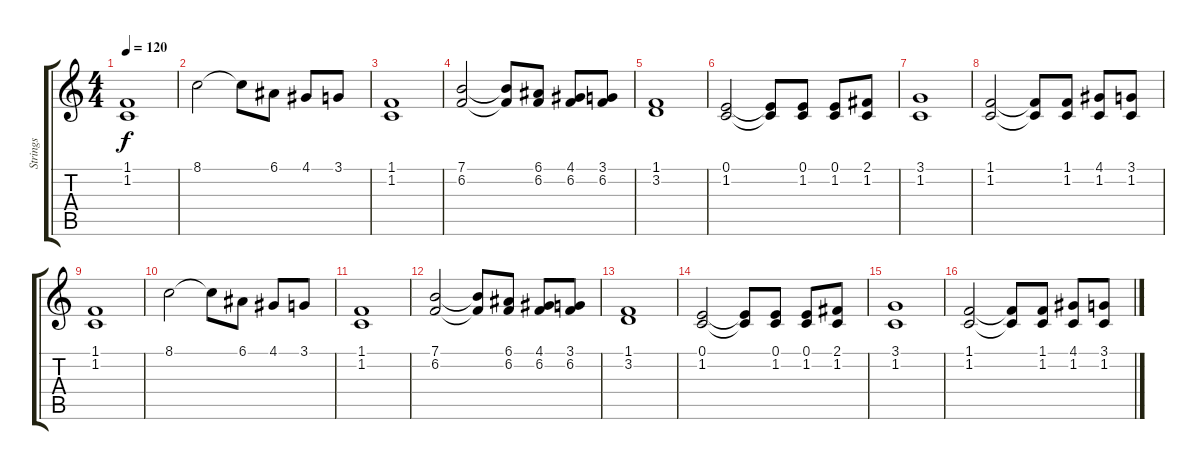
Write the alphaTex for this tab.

\track ("Strings" "Strings") {instrument synthstrings1}
\staff {score tabs}
\tuning (E4 B3 G3 D3 A2 E2) {hide}
\ts (4 4)
\tempo 120
\clef g2
\ks c
(1.1 1.2).1{dy f} |
8.1.2 8.1{t}.8 6.1.8 4.1.8 3.1.8 |
(1.1 1.2).1 |
(7.1 6.2).2 (7.1{t} 6.2{t}).8 (6.1 6.2).8 (4.1 6.2).8 (3.1 6.2).8 |
(1.1 3.2).1 |
(0.1 1.2).2 (0.1{t} 1.2{t}).8 (0.1 1.2).8 (0.1 1.2).8 (2.1 1.2).8 |
(3.1 1.2).1 |
(1.1 1.2).2 (1.1{t} 1.2{t}).8 (1.1 1.2).8 (4.1 1.2).8 (3.1 1.2).8 |
(1.1 1.2).1 |
8.1.2 8.1{t}.8 6.1.8 4.1.8 3.1.8 |
(1.1 1.2).1 |
(7.1 6.2).2 (7.1{t} 6.2{t}).8 (6.1 6.2).8 (4.1 6.2).8 (3.1 6.2).8 |
(1.1 3.2).1 |
(0.1 1.2).2 (0.1{t} 1.2{t}).8 (0.1 1.2).8 (0.1 1.2).8 (2.1 1.2).8 |
(3.1 1.2).1 |
(1.1 1.2).2 (1.1{t} 1.2{t}).8 (1.1 1.2).8 (4.1 1.2).8 (3.1 1.2).8
